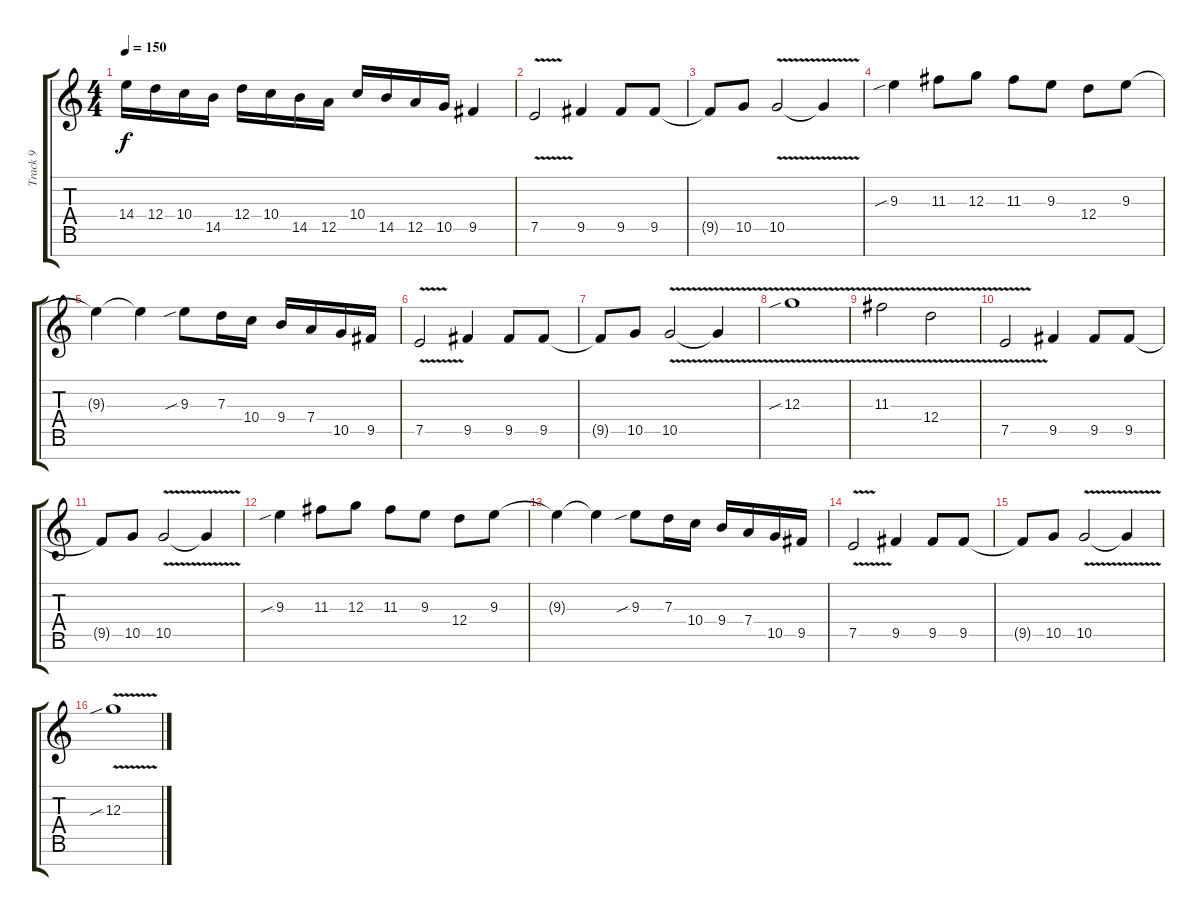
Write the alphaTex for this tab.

\track ("Track 9" "Track 9") {instrument distortionguitar}
\staff {score tabs}
\tuning (E4 B3 G3 D3 A2 E2 B1) {hide}
\ts (4 4)
\tempo 150
\clef g2
\ks c
14.4.16{dy f} 12.4.16 10.4.16 14.5.16 12.4.16 10.4.16 14.5.16 12.5.16 10.4.16 14.5.16 12.5.16 10.5.16 9.5.4 |
7.5{v}.2 9.5.4 9.5.8 9.5.8 |
9.5{t}.8 10.5.8 10.5{v}.2 10.5{t}.4 |
9.3{sib}.4 11.3.8 12.3.8 11.3.8 9.3.8 12.4.8 9.3.8 |
9.3{t}.4 9.3{t}.4 9.3{sib}.8 7.3.16 10.4.16 9.4.16 7.4.16 10.5.16 9.5.16 |
7.5{v}.2 9.5.4 9.5.8 9.5.8 |
9.5{t}.8 10.5.8 10.5{v}.2 10.5{t}.4 |
12.3{v sib}.1 |
11.3{v}.2 12.4{v}.2 |
7.5{v}.2 9.5.4 9.5.8 9.5.8 |
9.5{t}.8 10.5.8 10.5{v}.2 10.5{t}.4 |
9.3{sib}.4 11.3.8 12.3.8 11.3.8 9.3.8 12.4.8 9.3.8 |
9.3{t}.4 9.3{t}.4 9.3{sib}.8 7.3.16 10.4.16 9.4.16 7.4.16 10.5.16 9.5.16 |
7.5{v}.2 9.5.4 9.5.8 9.5.8 |
9.5{t}.8 10.5.8 10.5{v}.2 10.5{t}.4 |
12.3{v sib}.1
